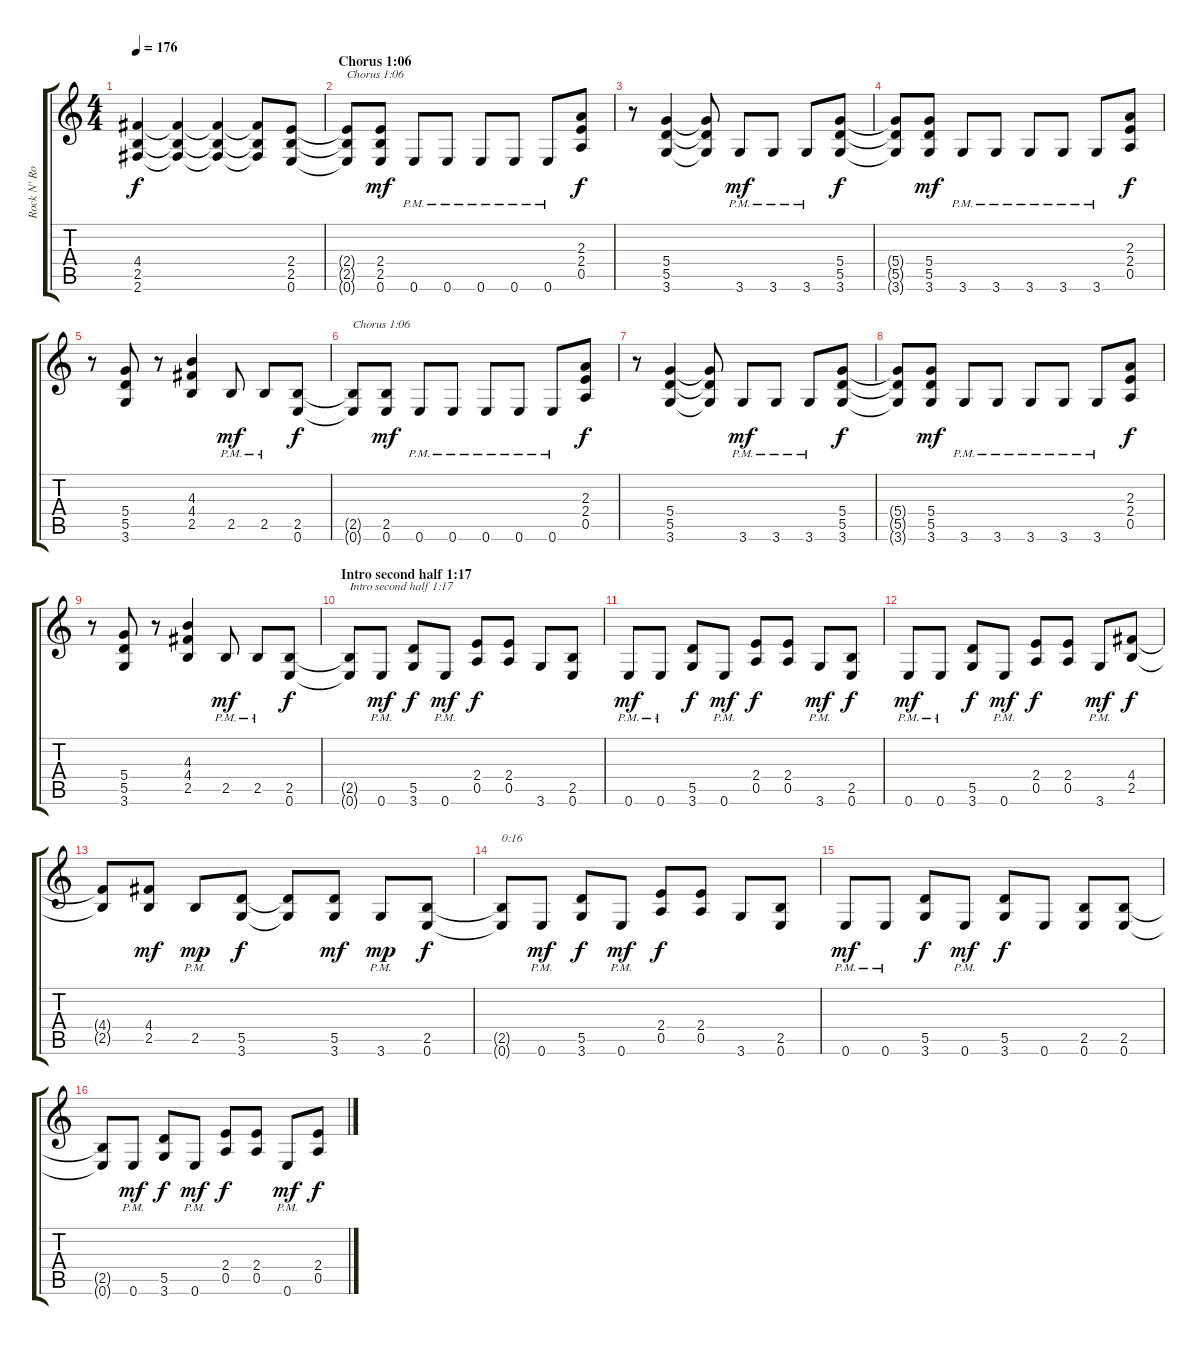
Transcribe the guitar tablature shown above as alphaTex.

\track ("Rock N' Rolf (left)" "Rock N' Ro") {instrument distortionguitar}
\staff {score tabs}
\tuning (E4 B3 G3 D3 A2 E2) {hide}
\ts (4 4)
\tempo 176
\clef g2
\ks c
(4.4{t} 2.5{t} 2.6{t}).4{dy f} (4.4{t} 2.5{t} 2.6{t}).4 (4.4{t} 2.5{t} 2.6{t}).4 (4.4{t} 2.5{t} 2.6{t}).8 (2.4 2.5 0.6).8 |
\section ("" "Chorus 1:06")
(2.4{t} 2.5{t} 0.6{t}).8{txt "Chorus 1:06"} (2.4 2.5 0.6).8{dy mf} 0.6{pm}.8 0.6{pm}.8 0.6{pm}.8 0.6{pm}.8 0.6{pm}.8 (2.3 2.4 0.5).8{dy f} |
r.8 (5.4 5.5 3.6).4 (5.4{t} 5.5{t} 3.6{t}).8 3.6{pm}.8{dy mf} 3.6{pm}.8 3.6{pm}.8 (5.4 5.5 3.6).8{dy f} |
(5.4{t} 5.5{t} 3.6{t}).8 (5.4 5.5 3.6).8{dy mf} 3.6{pm}.8 3.6{pm}.8 3.6{pm}.8 3.6{pm}.8 3.6{pm}.8 (2.3 2.4 0.5).8{dy f} |
r.8 (5.4 5.5 3.6).8 r.8 (4.3 4.4 2.5).4 2.5{pm}.8{dy mf} 2.5{pm}.8 (2.5 0.6).8{dy f} |
(2.5{t} 0.6{t}).8{txt "Chorus 1:06"} (2.5 0.6).8{dy mf} 0.6{pm}.8 0.6{pm}.8 0.6{pm}.8 0.6{pm}.8 0.6{pm}.8 (2.3 2.4 0.5).8{dy f} |
r.8 (5.4 5.5 3.6).4 (5.4{t} 5.5{t} 3.6{t}).8 3.6{pm}.8{dy mf} 3.6{pm}.8 3.6{pm}.8 (5.4 5.5 3.6).8{dy f} |
(5.4{t} 5.5{t} 3.6{t}).8 (5.4 5.5 3.6).8{dy mf} 3.6{pm}.8 3.6{pm}.8 3.6{pm}.8 3.6{pm}.8 3.6{pm}.8 (2.3 2.4 0.5).8{dy f} |
r.8 (5.4 5.5 3.6).8 r.8 (4.3 4.4 2.5).4 2.5{pm}.8{dy mf} 2.5{pm}.8 (2.5 0.6).8{dy f} |
\section ("" "Intro second half 1:17")
(2.5{t} 0.6{t}).8{txt "Intro second half 1:17"} 0.6{pm}.8{dy mf} (5.5 3.6).8{dy f} 0.6{pm}.8{dy mf} (2.4 0.5).8{dy f} (2.4 0.5).8 3.6.8 (2.5 0.6).8 |
0.6{pm}.8{dy mf} 0.6{pm}.8 (5.5 3.6).8{dy f} 0.6{pm}.8{dy mf} (2.4 0.5).8{dy f} (2.4 0.5).8 3.6{pm}.8{dy mf} (2.5 0.6).8{dy f} |
0.6{pm}.8{dy mf} 0.6{pm}.8 (5.5 3.6).8{dy f} 0.6{pm}.8{dy mf} (2.4 0.5).8{dy f} (2.4 0.5).8 3.6{pm}.8{dy mf} (4.4 2.5).8{dy f} |
(4.4{t} 2.5{t}).8 (4.4 2.5).8{dy mf} 2.5{pm}.8{dy mp} (5.5 3.6).8{dy f} (5.5{t} 3.6{t}).8 (5.5 3.6).8{dy mf} 3.6{pm}.8{dy mp} (2.5 0.6).8{dy f} |
(2.5{t} 0.6{t}).8{txt "0:16"} 0.6{pm}.8{dy mf} (5.5 3.6).8{dy f} 0.6{pm}.8{dy mf} (2.4 0.5).8{dy f} (2.4 0.5).8 3.6.8 (2.5 0.6).8 |
0.6{pm}.8{dy mf} 0.6{pm}.8 (5.5 3.6).8{dy f} 0.6{pm}.8{dy mf} (5.5 3.6).8{dy f} 0.6.8 (2.5 0.6).8 (2.5 0.6).8 |
(2.5{t} 0.6{t}).8 0.6{pm}.8{dy mf} (5.5 3.6).8{dy f} 0.6{pm}.8{dy mf} (2.4 0.5).8{dy f} (2.4 0.5).8 0.6{pm}.8{dy mf} (2.4 0.5).8{dy f}
